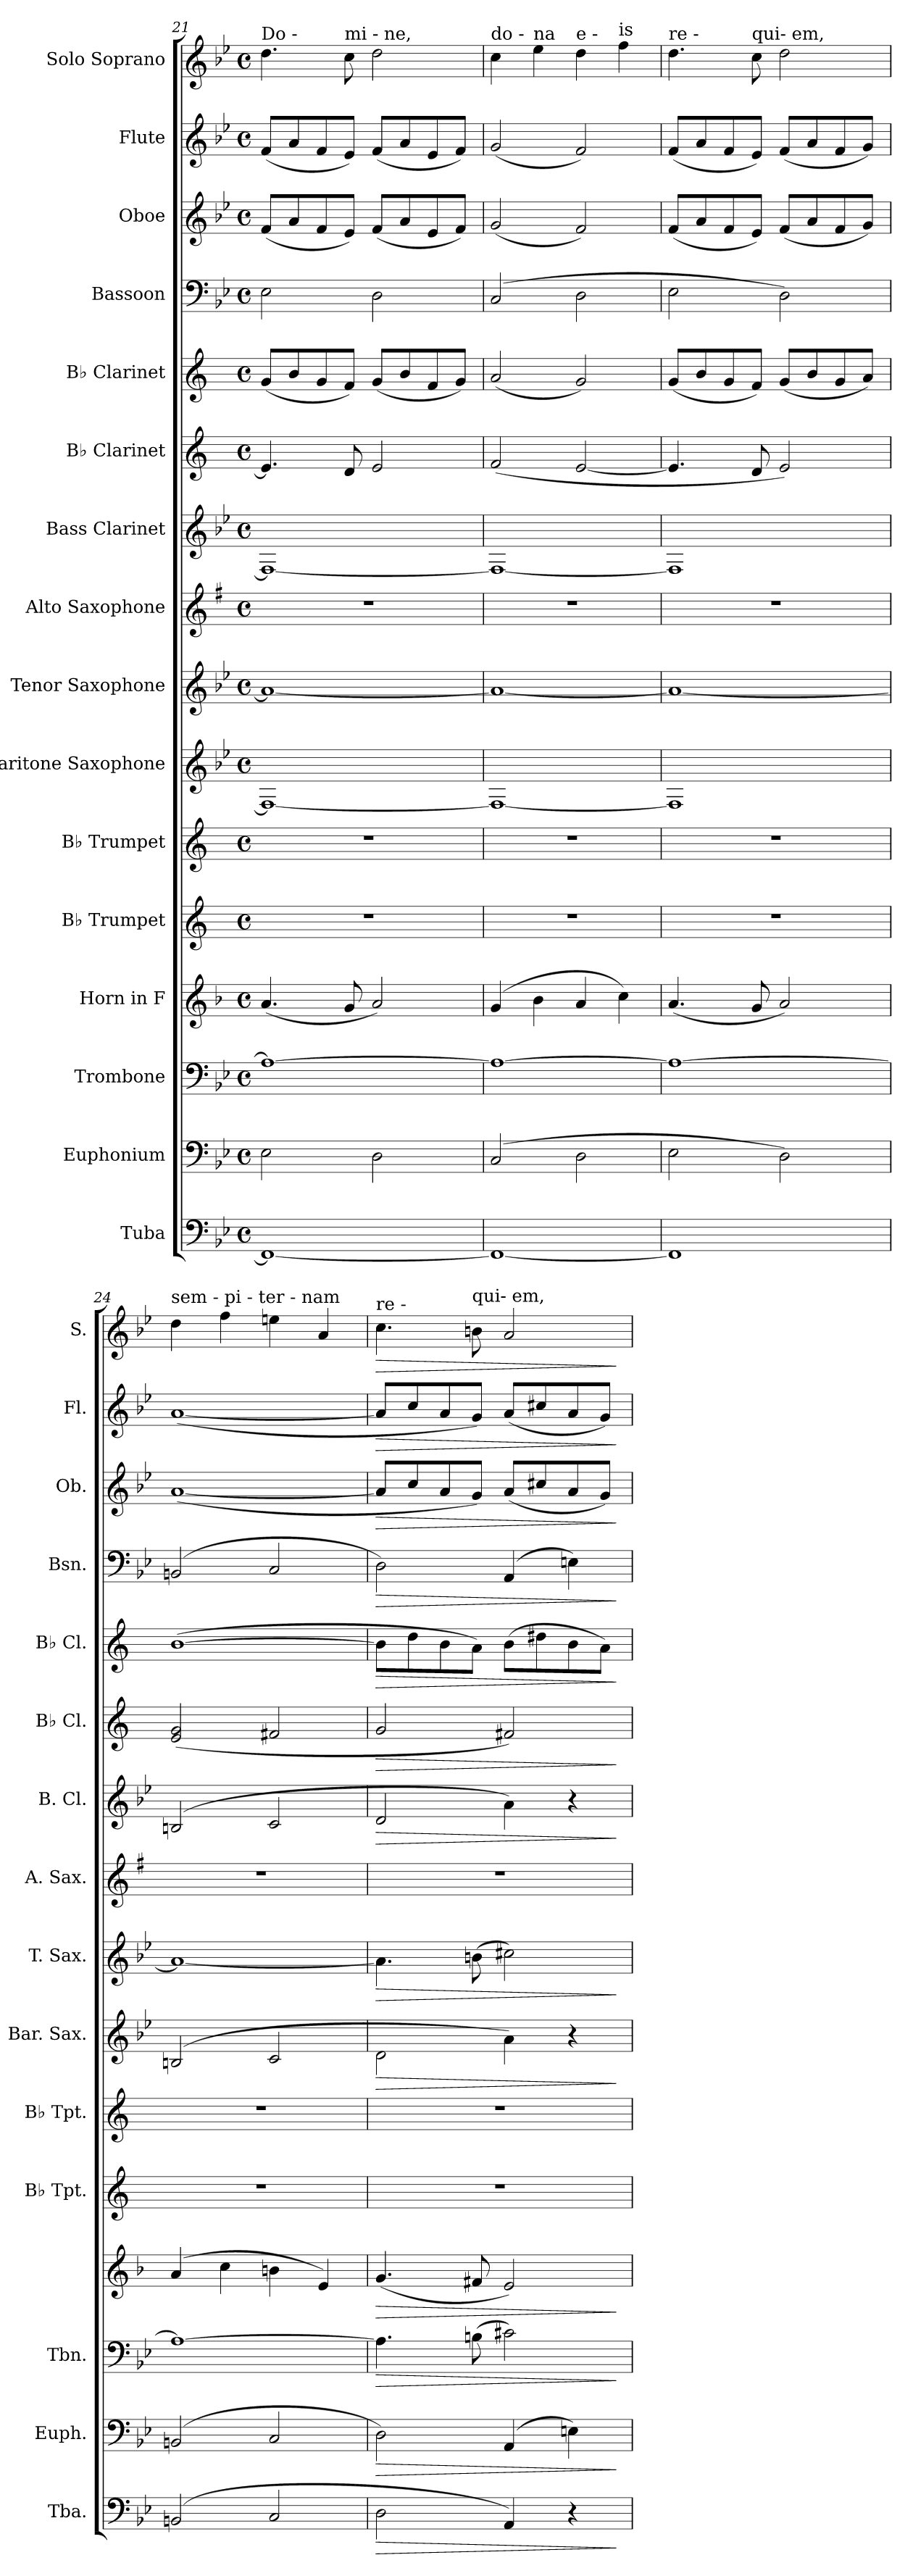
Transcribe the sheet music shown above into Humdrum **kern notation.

**kern	**dynam	**kern	**dynam	**kern	**dynam	**kern	**dynam	**kern	**kern	**kern	**dynam	**kern	**dynam	**kern	**kern	**dynam	**kern	**dynam	**kern	**dynam	**kern	**dynam	**kern	**dynam	**kern	**dynam	**kern	**dynam
*part16	*part16	*part15	*part15	*part14	*part14	*part13	*part13	*part12	*part11	*part10	*part10	*part9	*part9	*part8	*part7	*part7	*part6	*part6	*part5	*part5	*part4	*part4	*part3	*part3	*part2	*part2	*part1	*part1
*staff16	*staff16	*staff15	*staff15	*staff14	*staff14	*staff13	*staff13	*staff12	*staff11	*staff10	*staff10	*staff9	*staff9	*staff8	*staff7	*staff7	*staff6	*staff6	*staff5	*staff5	*staff4	*staff4	*staff3	*staff3	*staff2	*staff2	*staff1	*staff1
*I"Tuba	*	*I"Euphonium	*	*I"Trombone	*	*I"Horn in F	*	*I"B♭ Trumpet	*I"B♭ Trumpet	*I"Baritone Saxophone	*	*I"Tenor Saxophone	*	*I"Alto Saxophone	*I"Bass Clarinet	*	*I"B♭ Clarinet	*	*I"B♭ Clarinet	*	*I"Bassoon	*	*I"Oboe	*	*I"Flute	*	*I"Solo Soprano	*
*I'Tba.	*	*I'Euph.	*	*I'Tbn.	*	*	*	*I'B♭ Tpt.	*I'B♭ Tpt.	*I'Bar. Sax.	*	*I'T. Sax.	*	*I'A. Sax.	*I'B. Cl.	*	*I'B♭ Cl.	*	*I'B♭ Cl.	*	*I'Bsn.	*	*I'Ob.	*	*I'Fl.	*	*I'S.	*
*clefF4	*	*clefF4	*	*clefF4	*	*clefG2	*	*clefG2	*clefG2	*clefG2	*	*clefG2	*	*clefG2	*clefG2	*	*clefG2	*	*clefG2	*	*clefF4	*	*clefG2	*	*clefG2	*	*clefG2	*
*	*	*	*	*	*	*ITrd4c7	*	*ITrd1c2	*ITrd1c2	*ITrd12c21	*	*ITrd8c14	*	*ITrd5c9	*ITrd8c14	*	*ITrd1c2	*	*ITrd1c2	*	*	*	*	*	*	*	*	*
*k[b-e-]	*	*k[b-e-]	*	*k[b-e-]	*	*k[b-e-]	*	*k[b-e-]	*k[b-e-]	*k[b-e-]	*	*k[b-e-]	*	*k[b-e-]	*k[b-e-]	*	*k[b-e-]	*	*k[b-e-]	*	*k[b-e-]	*	*k[b-e-]	*	*k[b-e-]	*	*k[b-e-]	*
*M4/4	*	*M4/4	*	*M4/4	*	*M4/4	*	*M4/4	*M4/4	*M4/4	*	*M4/4	*	*M4/4	*M4/4	*	*M4/4	*	*M4/4	*	*M4/4	*	*M4/4	*	*M4/4	*	*M4/4	*
*met(c)	*	*met(c)	*	*met(c)	*	*met(c)	*	*met(c)	*met(c)	*met(c)	*	*met(c)	*	*met(c)	*met(c)	*	*met(c)	*	*met(c)	*	*met(c)	*	*met(c)	*	*met(c)	*	*met(c)	*
=21	=21	=21	=21	=21	=21	=21	=21	=21	=21	=21	=21	=21	=21	=21	=21	=21	=21	=21	=21	=21	=21	=21	=21	=21	=21	=21	=21	=21
!	!	!	!	!	!	!	!	!	!	!	!	!	!	!	!	!	!	!	!	!	!	!	!	!	!	!	!LO:TX:a:t=Do   -	!
1FF_	.	2E-\	.	1A_	.	(4.d/	.	1r	1r	1FF_	.	1A_	.	1r	1FF_	.	4.d/]	.	(8f/L	.	2E-\	.	(8f/L	.	(8f/L	.	4.dd\	.
.	.	.	.	.	.	.	.	.	.	.	.	.	.	.	.	.	.	.	8a/	.	.	.	8a/	.	8a/	.	.	.
.	.	.	.	.	.	.	.	.	.	.	.	.	.	.	.	.	.	.	8f/	.	.	.	8f/	.	8f/	.	.	.
!	!	!	!	!	!	!	!	!	!	!	!	!	!	!	!	!	!	!	!	!	!	!	!	!	!	!	!LO:TX:a:t=mi - ne,	!
.	.	.	.	.	.	8c/	.	.	.	.	.	.	.	.	.	.	8c/	.	8e-/J)	.	.	.	8e-/J)	.	8e-/J)	.	8cc\	.
.	.	2D\	.	.	.	2d/)	.	.	.	.	.	.	.	.	.	.	2d/	.	(8f/L	.	2D\	.	(8f/L	.	(8f/L	.	2dd\	.
.	.	.	.	.	.	.	.	.	.	.	.	.	.	.	.	.	.	.	8a/	.	.	.	8a/	.	8a/	.	.	.
.	.	.	.	.	.	.	.	.	.	.	.	.	.	.	.	.	.	.	8e-/	.	.	.	8e-/	.	8e-/	.	.	.
.	.	.	.	.	.	.	.	.	.	.	.	.	.	.	.	.	.	.	8f/J)	.	.	.	8f/J)	.	8f/J)	.	.	.
=22	=22	=22	=22	=22	=22	=22	=22	=22	=22	=22	=22	=22	=22	=22	=22	=22	=22	=22	=22	=22	=22	=22	=22	=22	=22	=22	=22	=22
!	!	!	!	!	!	!	!	!	!	!	!	!	!	!	!	!	!	!	!	!	!	!	!	!	!	!	!LO:TX:a:t=do -	!
1FF_	.	(2C/	.	1A_	.	(4c/	.	1r	1r	1FF_	.	1A_	.	1r	1FF_	.	(2e-/	.	(2g/	.	(2C/	.	(2g/	.	(2g/	.	4cc\	.
!	!	!	!	!	!	!	!	!	!	!	!	!	!	!	!	!	!	!	!	!	!	!	!	!	!	!	!LO:TX:a:t=na	!
.	.	.	.	.	.	4e-\	.	.	.	.	.	.	.	.	.	.	.	.	.	.	.	.	.	.	.	.	4ee-\	.
!	!	!	!	!	!	!	!	!	!	!	!	!	!	!	!	!	!	!	!	!	!	!	!	!	!	!	!LO:TX:a:t=e  -	!
.	.	2D\	.	.	.	4d/	.	.	.	.	.	.	.	.	.	.	[2d/	.	2f/)	.	2D\	.	2f/)	.	2f/)	.	4dd\	.
!	!	!	!	!	!	!	!	!	!	!	!	!	!	!	!	!	!	!	!	!	!	!	!	!	!	!	!LO:TX:a:t=is	!
.	.	.	.	.	.	4f\)	.	.	.	.	.	.	.	.	.	.	.	.	.	.	.	.	.	.	.	.	4ff\	.
!!LO:PB:g=z
=23	=23	=23	=23	=23	=23	=23	=23	=23	=23	=23	=23	=23	=23	=23	=23	=23	=23	=23	=23	=23	=23	=23	=23	=23	=23	=23	=23	=23
!	!	!	!	!	!	!	!	!	!	!	!	!	!	!	!	!	!	!	!	!	!	!	!	!	!	!	!LO:TX:a:t=re  -	!
1FF]	.	2E-\	.	1A_	.	(4.d/	.	1r	1r	1FF]	.	1A_	.	1r	1FF]	.	4.d/]	.	(8f/L	.	2E-\	.	(8f/L	.	(8f/L	.	4.dd\	.
.	.	.	.	.	.	.	.	.	.	.	.	.	.	.	.	.	.	.	8a/	.	.	.	8a/	.	8a/	.	.	.
.	.	.	.	.	.	.	.	.	.	.	.	.	.	.	.	.	.	.	8f/	.	.	.	8f/	.	8f/	.	.	.
!	!	!	!	!	!	!	!	!	!	!	!	!	!	!	!	!	!	!	!	!	!	!	!	!	!	!	!LO:TX:a:t=qui- em,	!
.	.	.	.	.	.	8c/	.	.	.	.	.	.	.	.	.	.	8c/	.	8e-/J)	.	.	.	8e-/J)	.	8e-/J)	.	8cc\	.
.	.	2D\)	.	.	.	2d/)	.	.	.	.	.	.	.	.	.	.	2d/)	.	(8f/L	.	2D\)	.	(8f/L	.	(8f/L	.	2dd\	.
.	.	.	.	.	.	.	.	.	.	.	.	.	.	.	.	.	.	.	8a/	.	.	.	8a/	.	8a/	.	.	.
.	.	.	.	.	.	.	.	.	.	.	.	.	.	.	.	.	.	.	8f/	.	.	.	8f/	.	8f/	.	.	.
.	.	.	.	.	.	.	.	.	.	.	.	.	.	.	.	.	.	.	8g/J)	.	.	.	8g/J)	.	8g/J)	.	.	.
=24	=24	=24	=24	=24	=24	=24	=24	=24	=24	=24	=24	=24	=24	=24	=24	=24	=24	=24	=24	=24	=24	=24	=24	=24	=24	=24	=24	=24
!	!	!	!	!	!	!	!	!	!	!	!	!	!	!	!	!	!	!	!	!	!	!	!	!	!	!	!LO:TX:a:t=sem - pi - ter - nam	!
(2BBn/	.	(2BBn/	.	1A_	.	(4d/	.	1r	1r	(2BBn/	.	1A_	.	1r	(2BBn/	.	(2d/ 2f/	.	([1a	.	(2BBn/	.	([1a	.	([1a	.	4dd\	.
.	.	.	.	.	.	4f\	.	.	.	.	.	.	.	.	.	.	.	.	.	.	.	.	.	.	.	.	4ff\	.
2C/	.	2C/	.	.	.	4en\	.	.	.	2C/	.	.	.	.	2C/	.	2en/	.	.	.	2C/	.	.	.	.	.	4een\	.
.	.	.	.	.	.	4A/)	.	.	.	.	.	.	.	.	.	.	.	.	.	.	.	.	.	.	.	.	4a/	.
=25	=25	=25	=25	=25	=25	=25	=25	=25	=25	=25	=25	=25	=25	=25	=25	=25	=25	=25	=25	=25	=25	=25	=25	=25	=25	=25	=25	=25
!	!	!	!	!	!	!	!	!	!	!	!	!	!	!	!	!	!	!	!	!	!	!	!	!	!	!	!LO:TX:a:t=re   -	!
!	!LO:HP:b	!	!LO:HP:b	!	!LO:HP:b	!	!LO:HP:b	!	!	!	!LO:HP:b	!	!LO:HP:b	!	!	!LO:HP:b	!	!LO:HP:b	!	!LO:HP:b	!	!LO:HP:b	!	!LO:HP:b	!	!LO:HP:b	!	!LO:HP:b
2D\	>	2D\)	>	4.A\]	>	(4.c/	>	1r	1r	2D\	>	4.A\]	>	1r	2D/	>	2f/	>	8a\L]	>	2D\)	>	8a/L]	>	8a/L]	>	4.cc\	>
.	.	.	.	.	.	.	.	.	.	.	.	.	.	.	.	.	.	.	8cc\	.	.	.	8cc/	.	8cc/	.	.	.
.	.	.	.	.	.	.	.	.	.	.	.	.	.	.	.	.	.	.	8a\	.	.	.	8a/	.	8a/	.	.	.
!	!	!	!	!	!	!	!	!	!	!	!	!	!	!	!	!	!	!	!	!	!	!	!	!	!	!	!LO:TX:a:t=qui- em,	!
.	.	.	.	(8Bn\	.	8Bn/	.	.	.	.	.	(8Bn\	.	.	.	.	.	.	8g\J)	.	.	.	8g/J)	.	8g/J)	.	8bn\	.
4AA/)	.	(4AA/	.	2c#X\)	.	2A/)	.	.	.	4A\)	.	2c#X\)	.	.	4A\)	.	2en/)	.	(8a\L	.	(4AA/	.	(8a/L	.	(8a/L	.	2a/	.
.	.	.	.	.	.	.	.	.	.	.	.	.	.	.	.	.	.	.	8cc#X\	.	.	.	8cc#X/	.	8cc#X/	.	.	.
4r	.	4En\)	.	.	.	.	.	.	.	4r	.	.	.	.	4r	.	.	.	8a\	.	4En\)	.	8a/	.	8a/	.	.	.
.	.	.	.	.	.	.	.	.	.	.	.	.	.	.	.	.	.	.	8g\J)	.	.	.	8g/J)	.	8g/J)	.	.	.
.	]	.	]	.	]	.	]	.	.	.	]	.	]	.	.	]	.	]	.	]	.	]	.	]	.	]	.	]
=	=	=	=	=	=	=	=	=	=	=	=	=	=	=	=	=	=	=	=	=	=	=	=	=	=	=	=	=
*-	*-	*-	*-	*-	*-	*-	*-	*-	*-	*-	*-	*-	*-	*-	*-	*-	*-	*-	*-	*-	*-	*-	*-	*-	*-	*-	*-	*-
